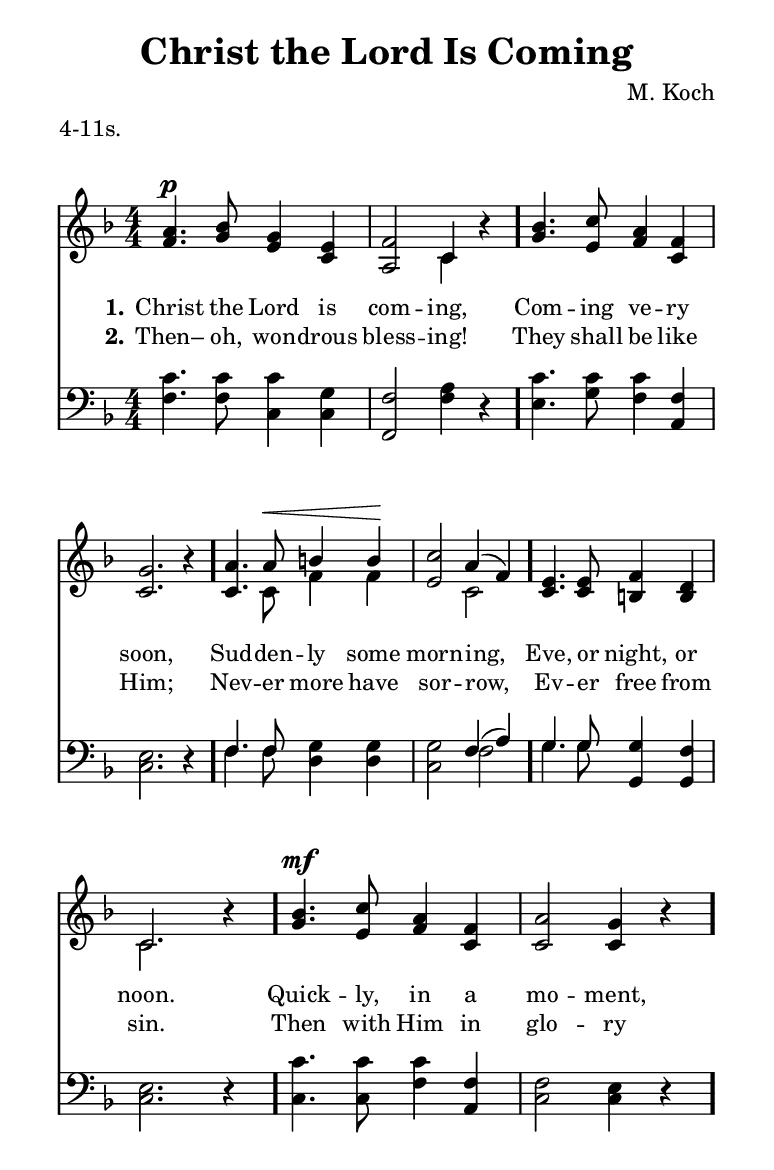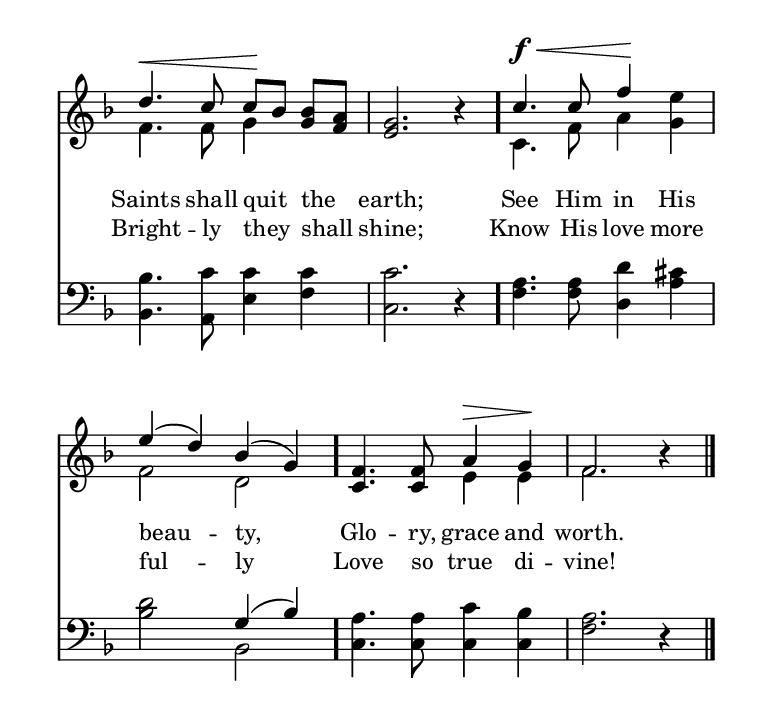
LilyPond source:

\include "common/global.ily"
\paper {
  \include "common/paper.ily"
  system-count = #(cond (is-eogsized 4) (#t #f))
}

\header{
  hymnnumber = "157"
  title = "Christ the Lord Is Coming"
  tunename = ""
  meter = "4-11s."
  poet = ""
  composer = "M. Koch"
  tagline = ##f
}

global = {
  \include "common/overrides.ily"
  \override Staff.TimeSignature.style = #'numbered % original has `c`
  \time 4/4
  \override Score.MetronomeMark.transparent = ##t % hide all fermata changes too
  \tempo 4=80
  \key f \major
  \autoBeamOff
}

notesSoprano = {
\global
\relative c'' {

  a4.^\p bes8 g4 e | f2 c4 r4 |
  bes'4. c8 a4 f | g2. r4 |
  a4. a8^\< b4 b\! | c2 a4( f) |
  e4. e8 f4 d | c2. r4 |

  bes'4.^\mf c8 a4 f | a2 g4 r4 |
  d'4.^\< c8 c8\![ bes] bes[ a] | g2. r4 |
  c4.^\f^\< c8 f4\! e | e( d) bes( g) |
  f4. f8 a4^\> g\! | f2. r4 |

  \bar "|."

}
}

notesAlto = {
\global
\relative e' {

  f4. g8 e4 c | a2 c4 r4 |
  g'4. e8 f4 c | c2. r4 |
  c4. c8 f4 f | e2 c |
  c4. c8 b4 b | c2. r4 |

  g'4. e8 f4 c | c2 c4 r4 |
  f4. f8 g4 g8[ f] | e2. r4 |
  c4. f8 a4 g | f2 d |
  c4. c8 e4 e | f2. r4 |

}
}

notesTenor = {
\global
\relative a {

  c4. c8 c4 g | f2 a4 r4 |
  c4. c8 c4 f, | e2. r4 |
  f4. f8 g4 g | g2 f4( a) |
  g4. g8 g4 f | e2. r4 |

  c'4. c8 c4 f, | f2 e4 r4 |
  bes'4. c8 c4 c | c2. r4 |
  a4. a8 d4 cis | d2 g,4( bes) |
  a4. a8 c4 bes | a2. r4 |

}
}

notesBass = {
\global
\relative f {

  f4. f8 c4 c | f,2 f'4 r4 |
  e4. g8 f4 a, | c2. r4 |
  f4. f8 d4 d | c2 f |
  g4. g8 g,4 g | c2. r4 |

  c4. c8 f4 a, | c2 c4 r4 |
  bes4. a8 e'4 f | c2. r4 |
  f4. f8 d4 a' | bes2 bes, |
  c4. c8 c4 c | f2. r4 |

}
}

wordsA = \lyricmode {
\set stanza = "1."

Christ the Lord is com -- ing, \bar "."
Com -- ing ve -- ry soon, \bar "."
Sud -- den -- ly some morn -- ing, \bar "."
Eve, or night, or noon. \bar "."
Quick -- ly, in a mo -- ment, \bar "."
Saints shall quit the earth; \bar "."
See Him in His beau -- ty, \bar "."
Glo -- ry, grace and worth. \bar "."

}

wordsB = \lyricmode {
\set stanza = "2."

Then– oh, won -- drous bless -- ing!
They shall be like Him;
Nev -- er more have sor -- row,
Ev -- er free from sin.
Then with Him in glo -- ry
Bright -- ly they shall shine;
Know His love more ful -- ly
Love so true di -- vine!

}

\score {
  \context ChoirStaff <<
    \context Staff = upper <<
      \set Staff.autoBeaming = ##f
      \set ChoirStaff.systemStartDelimiter = #'SystemStartBar
      \set ChoirStaff.printPartCombineTexts = ##f
      \partcombine #'(2 . 9) \notesSoprano \notesAlto
      \context NullVoice = sopranos { \voiceOne << \notesSoprano >> }
      \context NullVoice = altos { \voiceTwo << \notesAlto >> }
      \context Lyrics = one   \lyricsto sopranos \wordsA
      \context Lyrics = two   \lyricsto sopranos \wordsB
    >>
    \context Staff = men <<
      \set Staff.autoBeaming = ##f
      \clef bass
      \set ChoirStaff.printPartCombineTexts = ##f
      \partcombine #'(2 . 9) \notesTenor \notesBass
      \context NullVoice = tenors { \voiceOne << \notesTenor >> }
      \context NullVoice = basses { \voiceTwo << \notesBass >> }
    >>
  >>
  \layout {
    \include "common/layout.ily"
  }
  \midi{
    \include "common/midi.ily"
  }
}

\version "2.19.49"  % necessary for upgrading to future LilyPond versions.

% vi:set et ts=2 sw=2 ai nocindent syntax=lilypond:
